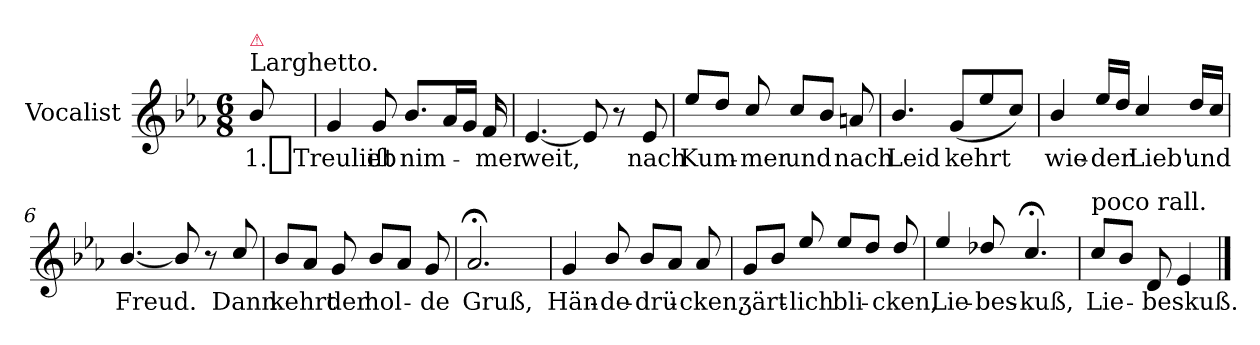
**kern	**text
*part1	*part1
*staff1	*staff1
*I"Vocalist	*
*clefG2	*
*k[b-e-a-]	*
*E-:	*
*M6/8	*
=	=
!LO:TX:a:t=Larghetto.	!
!LO:TX:a:color=crimson:t=⚠	!
8b-/	1._Treulieb
=1	=1
4g	.
8g	iſt
8.b-/L	nim-
16a-L	.
16gJJ	.
16f	-mer
=2	=2
[4.e-	weit,
8e-]	.
8r	.
8e-	nach
=3	=3
8ee-/L	Kum-
8ddJ	.
8cc/	-mer
8cc/L	und
8b-J	.
8an	nach
=4	=4
4.b-/	Leid
(8g/L	kehrt
8ee-	.
8ccJ)	.
=5	=5
4b-/	wie-
16ee-/LL	-der
16ddJJ	.
4cc/	Lieb'
16dd/LL	und
16ccJJ	.
=6	=6
[4.b-/	Freud.
8b-/]	.
8r	.
8cc/	Dann
=7	=7
8b-/L	kehrt
8a-J	.
8g	der
8b-/L	hol-
8a-J	.
8g	-de
=8	=8
2.a-;<	Gruß,
=9	=9
4g	Hän-
8b-/	-de-
8b-/L	-drü-
8a-J	.
8a-	-cken,
=10	=10
8gL	ʒärt-
8b-J	.
8ee-/	-lich
8ee-/L	bli-
8ddJ	.
8dd/	-cken,
=11	=11
4ee-/	Lie-
8dd-X/	-bes-
4.cc;</	-kuß,
=12	=12
!LO:TX:a:t=poco rall.	!
8cc/L	Lie-
8b-J	.
8d	-beskuß.
4e-	.
==	==
*-	*-
